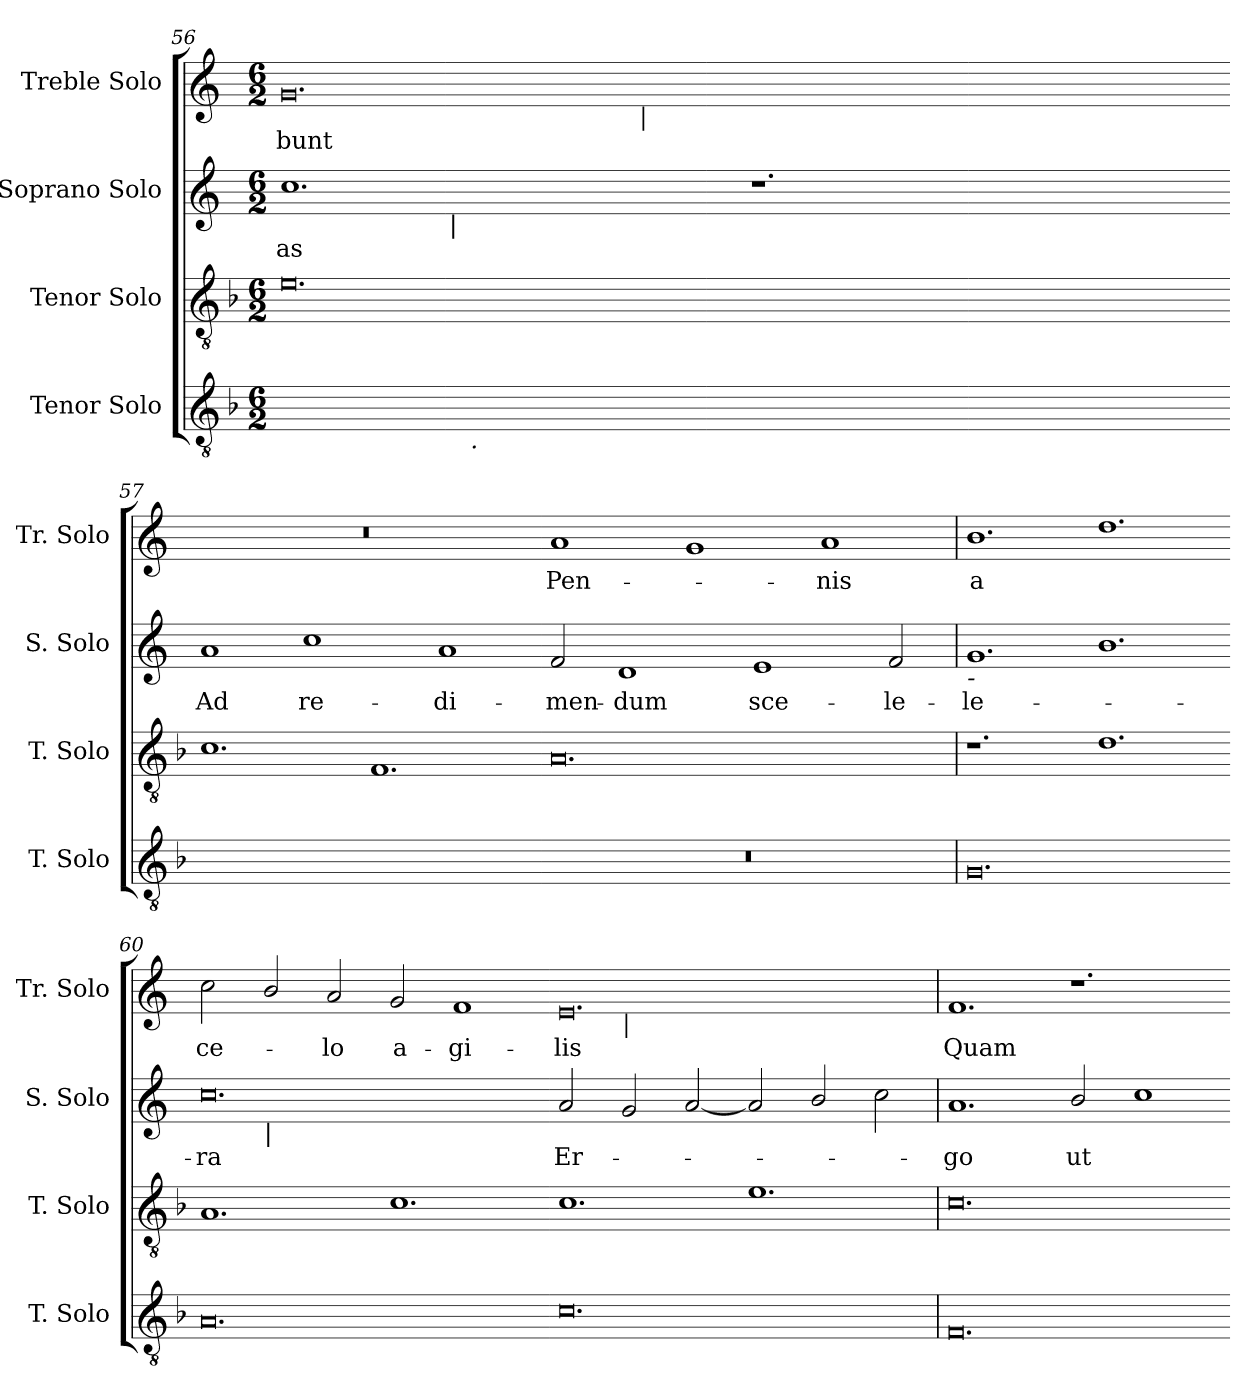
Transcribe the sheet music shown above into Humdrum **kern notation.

**kern	**kern	**kern	**text	**kern	**text
*part4	*part3	*part2	*part2	*part1	*part1
*staff4	*staff3	*staff2	*staff2	*staff1	*staff1
*I"Tenor Solo	*I"Tenor Solo	*I"Soprano Solo	*	*I"Treble Solo	*
*I'T. Solo	*I'T. Solo	*I'S. Solo	*	*I'Tr. Solo	*
*clefGv2	*clefGv2	*clefG2	*	*clefG2	*
*ITrd7c12	*ITrd7c12	*	*	*	*
*k[b-]	*k[b-]	*k[]	*	*k[]	*
*F:	*F:	*C:	*	*C:	*
*M6/2	*M6/2	*M6/2	*	*M6/2	*
=56	=56	=56	=56	=56	=56
!	!	!	!LO:LY:b:color=#000000	!	!
!	!	!	!	!	!LO:LY:b:color=#000000
*^	*	*^	*	*^	*
[>0.Ciyy	2ryy	0.Ei	1.cci	2ryy	-as	0.gi	2ryy	-bunt
.	8ryy	.	.	16ryy	.	.	4ryy	.
.	.	.	.	32ryy	.	.	.	.
.	.	.	.	512.ryy	.	.	.	.
!	!	!	!	!LO:TX:b:i:t=|	!	!	!	!
.	.	.	.	1ryy	.	.	.	.
.	1024ryy	.	.	.	.	.	.	.
!	!LO:TX:b:i:t=.	!	!	!	!	!	!	!
.	1ryy	.	.	.	.	.	.	.
.	.	.	.	.	.	.	8ryy	.
.	.	.	.	.	.	.	16ryy	.
.	.	.	.	.	.	.	32ryy	.
.	.	.	.	.	.	.	64ryy	.
.	.	.	.	.	.	.	256.ryy	.
!	!	!	!	!	!	!	!LO:TX:b:i:t=|	!
.	.	.	.	.	.	.	1ryy	.
.	.	.	1.r	.	.	.	.	.
.	.	.	.	1ryy	.	.	.	.
.	1ryy	.	.	.	.	.	.	.
.	.	.	.	.	.	.	1ryy	.
.	.	.	.	4ryy	.	.	.	.
.	4ryy	.	.	.	.	.	.	.
.	.	.	.	8ryy	.	.	.	.
.	16ryy	.	.	.	.	.	.	.
.	32ryy	.	.	.	.	.	.	.
.	64ryy	.	.	.	.	.	.	.
.	.	.	.	64ryy	.	.	.	.
.	128...ryy	.	.	.	.	.	.	.
.	.	.	.	128ryy	.	.	.	.
.	.	.	.	.	.	.	128ryy	.
.	.	.	.	256ryy	.	.	.	.
.	.	.	.	.	.	.	512ryy	.
.	.	.	.	1024ryy	.	.	.	.
*	*	*	*v	*v	*	*	*	*
*v	*v	*	*	*	*v	*v	*
=57-	=57-	=57-	=57-	=57-	=57-
*^	*	*^	*	*^	*
!	!	!	!	!	!LO:LY:b:color=#000000	!LO:N:vis=1	!	!
*	*	*	*v	*v	*	*	*	*
*v	*v	*	*	*	*v	*v	*
0.Ciyy]	1.Ci	1ai	Ad	0.r	.
!	!	!	!LO:LY:b:color=#000000	!	!
.	.	1cci	re-	.	.
.	1.FFi	.	.	.	.
!	!	!	!LO:LY:b:color=#000000	!	!
.	.	1ai	-di-	.	.
=58-	=58-	=58-	=58-	=58-	=58-
!LO:N:vis=1	!	!	!	!	!
!	!	!	!LO:LY:b:color=#000000	!	!
!	!	!	!	!	!LO:LY:b:color=#000000
0.r	0.AAi	2fi/	-men-	1ai	Pen-
!	!	!	!LO:LY:b:color=#000000	!	!
.	.	1di	-dum	.	.
.	.	.	.	1gi	.
!	!	!	!LO:LY:b:color=#000000	!	!
.	.	1ei	sce-	.	.
!	!	!	!	!	!LO:LY:b:color=#000000
.	.	.	.	1ai	-nis
!	!	!	!LO:LY:b:color=#000000	!	!
.	.	2fi/	-le-	.	.
!!LO:LB:g=z
=59	=59	=59	=59	=59	=59
!	!	!	!LO:LY:b:color=#000000	!	!
!	!	!LO:TX:b:i:t=-	!	!	!
!	!	!	!	!	!LO:LY:b:color=#000000
0.GGi	1.r	1.gi	-le-	1.bi	a
.	1.Di	1.bi	.	1.ddi	.
=60-	=60-	=60-	=60-	=60-	=60-
!	!	!	!LO:LY:b:color=#000000	!	!
!	!	!	!	!	!LO:LY:b:color=#000000
*	*	*^	*	*	*
0.AAi	1.AAi	0.cci	2ryy	-ra	2cci\	ce-
!	!	!	!LO:TX:b:i:t=|	!	!	!
.	.	.	1ryy	.	2bi/	.
!	!	!	!	!	!	!LO:LY:b:color=#000000
.	.	.	.	.	2ai/	-lo
!	!	!	!	!	!	!LO:LY:b:color=#000000
.	1.Ci	.	1.ryy	.	2gi/	a-
!	!	!	!	!	!	!LO:LY:b:color=#000000
.	.	.	.	.	1fi	-gi-
*	*	*v	*v	*	*	*
=61-	=61-	=61-	=61-	=61-	=61-
*	*	*^	*	*	*
!	!	!	!	!LO:LY:b:color=#000000	!	!
*	*	*v	*v	*	*	*
*	*	*^	*	*	*
!	!	!	!	!	!	!LO:LY:b:color=#000000
*	*	*v	*v	*	*^	*
0.Ci	1.Ci	2ai/	Er-	0.ei	2ryy	-lis
!	!	!	!	!	!LO:TX:b:i:t=|	!
.	.	2gi/	.	.	1ryy	.
.	.	[<2ai/	.	.	.	.
.	1.Ei	2ai/]	.	.	1.ryy	.
.	.	2bi/	.	.	.	.
.	.	2cci\	.	.	.	.
*	*	*	*	*v	*v	*
=62	=62	=62	=62	=62	=62
*	*	*	*	*^	*
!	!	!	!LO:LY:b:color=#000000	!	!	!
*	*	*	*	*v	*v	*
*	*	*	*	*^	*
!	!	!	!	!	!	!LO:LY:b:color=#000000
*	*	*	*	*v	*v	*
0.FFi	0.Ci	1.ai	-go	1.fi	Quam
!	!	!	!LO:LY:b:color=#000000	!	!
.	.	2bi/	ut	1.r	.
.	.	1cci	.	.	.
=-	=-	=-	=-	=-	=-
*-	*-	*-	*-	*-	*-
